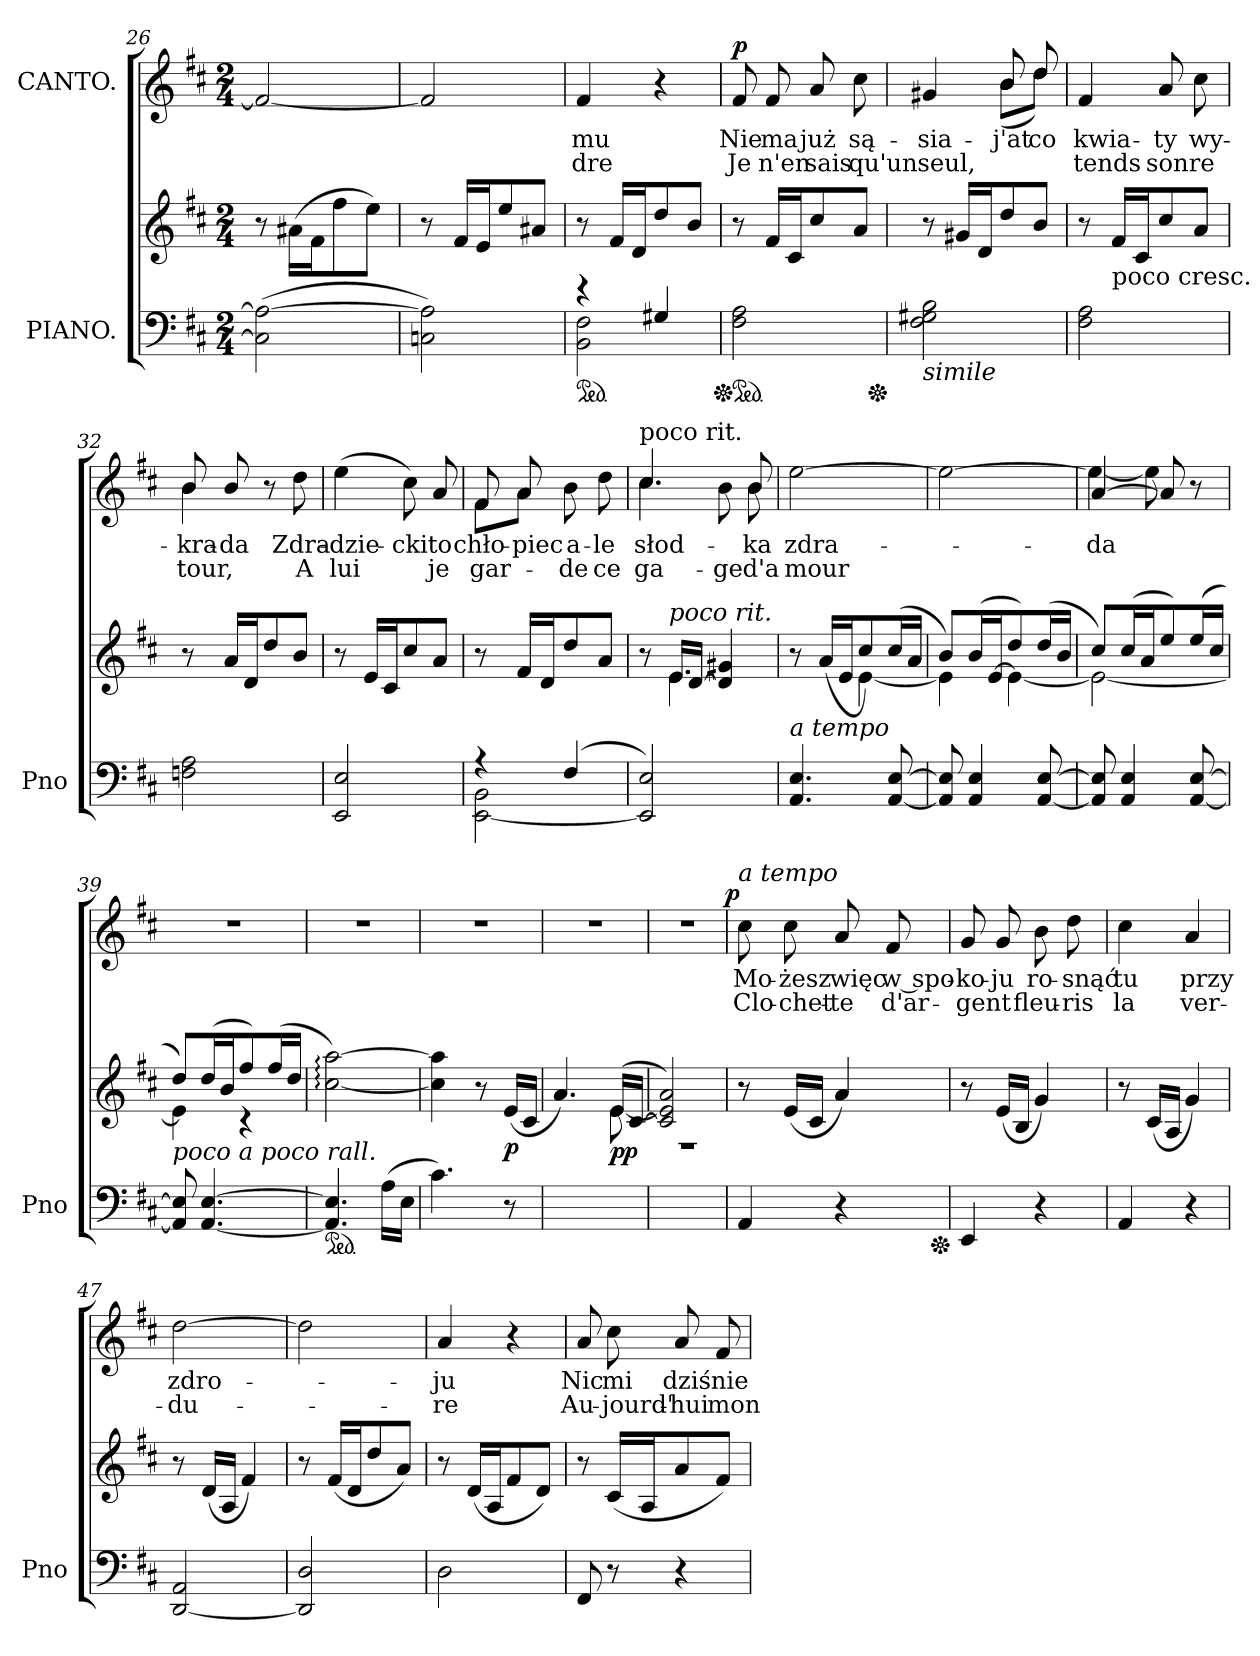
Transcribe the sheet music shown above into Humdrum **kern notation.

**kern	**kern	**dynam	**kern	**text	**text	**dynam
*part2	*part2	*part2	*part1	*part1	*part1	*part1
*staff3	*staff2	*staff2/3	*staff1	*staff1	*staff1	*staff1
*I"PIANO.	*	*	*I"CANTO.	*	*	*
*I'Pno	*	*	*	*	*	*
*clefF4	*clefG2	*	*clefG2	*	*	*
*k[f#c#]	*k[f#c#]	*	*k[f#c#]	*	*	*
*D:	*D:	*	*D:	*	*	*
*M2/4	*M2/4	*	*M2/4	*	*	*
=26	=26	=26	=26	=26	=26	=26
(<2C#]\ 2A#_\	8r	.	2f#/_	.	.	.
.	(16a#X\LL	.	.	.	.	.
.	16f#\J	.	.	.	.	.
.	8ff#\	.	.	.	.	.
.	8ee\J)	.	.	.	.	.
=27	=27	=27	=27	=27	=27	=27
2Cn\ 2A#]\)	8r	.	2f#/]	.	.	.
.	16f#/LL	.	.	.	.	.
.	16e/J	.	.	.	.	.
.	8ee/	.	.	.	.	.
.	8a#X/J	.	.	.	.	.
=28	=28	=28	=28	=28	=28	=28
*^	*	*	*	*	*	*
*ped	*	*	*	*	*	*	*
4r	2BB\ 2F#\	8r	.	4f#/	-mu	-dre	.
.	.	16f#/LL	.	.	.	.	.
.	.	16d/J	.	.	.	.	.
4G#X/	.	8dd/	.	4r	.	.	.
.	.	8b/J	.	.	.	.	.
*v	*v	*	*	*	*	*	*
=29	=29	=29	=29	=29	=29	=29
!	!	!	!	!	!	!LO:DY:a
*Xped	*	*	*	*	*	*
*ped	*	*	*	*	*	*
2F#\ 2A\	8r	.	8f#/	Nie	Je	p
.	16f#/LL	.	8f#/	ma	n'en	.
.	16c#/J	.	.	.	.	.
.	8cc#/	.	8a/	już	sais	.
.	8a/J	.	8cc#\	są-	qu'un	.
*Xped	*	*	*	*	*	*
=30	=30	=30	=30	=30	=30	=30
*	*	*	*^	*	*	*
!LO:TX:b:i:t=simile	!	!	!	!	!	!	!
2F#\ 2G#X\ 2B\	8r	.	4g#X/	4ryy	-sia-	seul,	.
.	16g#X/LL	.	.	.	.	.	.
.	16d/J	.	.	.	.	.	.
.	8dd/	.	8b/	(8b\L	j'at	.	.
.	8b/J	.	8dd/	8dd\J)	co	.	.
=31	=31	=31	=31	=31	=31	=31	=31
!	!	!	!LO:TX:a:t=poco cresc.	!	!	!	!
*	*	*	*v	*v	*	*	*
2F#\ 2A\	8r	.	4f#/	kwia-	tends	.
!	!LO:TX:c:t=poco cresc.	!	!	!	!	!
.	16f#/LL	.	.	.	.	.
.	16c#/J	.	.	.	.	.
.	8cc#/	.	8a/	-ty	son	.
.	8a/J	.	8cc#\	wy-	re	.
=32	=32	=32	=32	=32	=32	=32
*	*	*	*^	*	*	*
2Fn\ 2A\	8r	.	8b/	4b\	-kra-	tour,	.
.	16a/LL	.	8b/	.	-da	.	.
.	16d/J	.	.	.	.	.	.
.	8dd/	.	8r	4ryy	.	.	.
.	8b/J	.	8dd\	.	Zdra-	A	.
*	*	*	*v	*v	*	*	*
=33	=33	=33	=33	=33	=33	=33
2EE/ 2E/	8r	.	(<4ee\	-dzie-	lui	.
.	16e/LL	.	.	.	.	.
.	16c#/J	.	.	.	.	.
.	8cc#/	.	8cc#\)	-cki	.	.
.	8a/J	.	8a/	to	je	.
=34	=34	=34	=34	=34	=34	=34
*^	*	*	*^	*	*	*
4r	[2EE\ 2BB\	8r	.	8f#/	8f#\L	chło-	gar-	.
.	.	16f#/LL	.	8a/	8a\J	-piec	.	.
.	.	16d/J	.	.	.	.	.	.
(4F#/	.	8dd/	.	8b\	4ryy	a-	-de	.
.	.	8a/J	.	8dd\	.	-le	ce	.
*v	*v	*	*	*	*	*	*	*
=35	=35	=35	=35	=35	=35	=35	=35
*	*^	*	*	*	*	*	*
!	!	!	!	!LO:TX:a:t=poco rit.	!	!	!	!
!	!	!	!	!	!LO:N:vis=4.	!	!	!
2EE]/ 2E/)	8r	8ryy	.	4.cc#/	4cc#\	słod-	ga-	.
!	!LO:TX:a:i:t=poco rit.	!	!	!	!	!	!	!
!	!LO:N:vis=16.	!	!	!	!	!	!	!
.	16e/LL	4.e\	.	.	.	.	.	.
.	[16d/JJ	.	.	.	.	.	.	.
.	4d]/ 4g#X/	.	.	.	8b!\	.	-ge	.
.	.	.	.	8b/	8b\	-ka	d'a	.
=36	=36	=36	=36	=36	=36	=36	=36	=36
!	!	!	!	!LO:TX:a:i:t=a tempo	!	!	!	!
!	!LO:TX:b:i:t=a tempo	!	!	!	!	!	!	!
*	*	*	*	*v	*v	*	*	*
4.AA/ 4.E/	8r	4ryy	.	[2ee\	zdra-	mour	.
.	(>16a/LL	.	.	.	.	.	.
.	16e/J	.	.	.	.	.	.
.	8cc#/)	[4e\	.	.	.	.	.
[8AA/ [8E/	(16cc#/L	.	.	.	.	.	.
.	16a/JJ	.	.	.	.	.	.
=37	=37	=37	=37	=37	=37	=37	=37
8AA]/ 8E]/	8b/L)	4e\]	.	2ee\_>	.	.	.
4AA/ 4E/	(16b/L	.	.	.	.	.	.
.	[16e/J	.	.	.	.	.	.
.	8dd/)	4e\_	.	.	.	.	.
[8AA/ [8E/	(16dd/L	.	.	.	.	.	.
.	16b/JJ	.	.	.	.	.	.
=38	=38	=38	=38	=38	=38	=38	=38
*	*	*	*	*^	*	*	*
8AA]/ 8E]/	8cc#/L)	2e\_	.	[4a/	4ee!\_	-da	.	.
4AA/ 4E/	(16cc#/L	.	.	.	.	.	.	.
.	16a/J	.	.	.	.	.	.	.
.	8ee/)	.	.	8a/]	8ee!\]	.	.	.
[8AA/ [8E/	(16ee/L	.	.	8r	8ryy	.	.	.
.	16cc#/JJ	.	.	.	.	.	.	.
*	*	*	*	*v	*v	*	*	*
=39	=39	=39	=39	=39	=39	=39	=39
!	!LO:TX:b:i:t=poco a poco rall.	!	!	!	!	!	!
8AA]/ 8E]/	8dd/L)	4e\]	.	2r	.	.	.
[4.AA/ [4.E/	(16dd/L	.	.	.	.	.	.
.	16b/J	.	.	.	.	.	.
.	8ff#/)	4r	.	.	.	.	.
.	(16ff#/L	.	.	.	.	.	.
.	16dd/JJ	.	.	.	.	.	.
*	*v	*v	*	*	*	*	*
=40	=40	=40	=40	=40	=40	=40
*ped	*	*	*	*	*	*
4.AA]/ 4.E]/	[2cc#:\ [2aa:\)	.	2r	.	.	.
(16A\LL	.	.	.	.	.	.
16E\JJ	.	.	.	.	.	.
=41	=41	=41	=41	=41	=41	=41
4.c#\)	4cc#]\ 4aa]\	.	2r	.	.	.
.	8r	.	.	.	.	.
8r	(16e/LL	p	.	.	.	.
.	16c#/JJ	.	.	.	.	.
=42	=42	=42	=42	=42	=42	=42
*	*^	*	*	*	*	*
2ryy	4.a/)	4.ryy	.	2r	.	.	.
.	(>16e/LL	[8e\	pp	.	.	.	.
.	[16c#/JJ	.	.	.	.	.	.
=43	=43	=43	=43	=43	=43	=43	=43
2ryy	2c#]/ 2e]/ 2a/)	2r	.	2r	.	.	.
=44	=44	=44	=44	=44	=44	=44	=44
!	!	!	!	!LO:TX:a:i:t=a tempo	!	!	!
!	!LO:TX:b:i:t=a tempo	!	!	!	!	!	!
!	!	!	!	!	!	!	!LO:DY:a:rj
*	*v	*v	*	*	*	*	*
4AA/	8r	.	8cc#\	Mo-	Clo-	p
.	(16e/LL	.	8cc#\	-żesz	-chet-	.
.	16c#/JJ	.	.	.	.	.
4r	4a/)	.	8a/	więc	-te	.
.	.	.	8f#/	w spo-	d'ar-	.
*Xped	*	*	*	*	*	*
=45	=45	=45	=45	=45	=45	=45
4EE/	8r	.	8g/	-ko-	-gent	.
.	(16e/LL	.	8g/	-ju	.	.
.	16B/JJ	.	.	.	.	.
4r	4g/)	.	8b\	ro-	fleu-	.
.	.	.	8dd\	-snąć	-ris	.
=46	=46	=46	=46	=46	=46	=46
4AA/	8r	.	4cc#\	tu	la	.
.	(16c#/LL	.	.	.	.	.
.	16A/JJ	.	.	.	.	.
4r	4g/)	.	4a/	przy	ver-	.
=47	=47	=47	=47	=47	=47	=47
[2DD/ 2AA/	8r	.	[2dd\	zdro-	-du-	.
.	(16d/LL	.	.	.	.	.
.	16A/JJ	.	.	.	.	.
.	4f#/)	.	.	.	.	.
=48	=48	=48	=48	=48	=48	=48
2DD]/ 2D/	8r	.	2dd\]	.	.	.
.	(16f#/LL	.	.	.	.	.
.	16d/J	.	.	.	.	.
.	8dd/	.	.	.	.	.
.	8a/J)	.	.	.	.	.
=49	=49	=49	=49	=49	=49	=49
2D\	8r	.	4a/	-ju	-re	.
.	(16d/LL	.	.	.	.	.
.	16A/J	.	.	.	.	.
.	8f#/	.	4r	.	.	.
.	8d/J)	.	.	.	.	.
=50	=50	=50	=50	=50	=50	=50
8FF#/	8r	.	8a/	Nic	Au-	.
8r	(16c#/LL	.	8cc#\	mi	-jourd'-	.
.	16A/J	.	.	.	.	.
4r	8a/	.	8a/	dziś	-hui	.
.	8f#/J)	.	8f#/	nie	mon	.
=	=	=	=	=	=	=
*-	*-	*-	*-	*-	*-	*-
